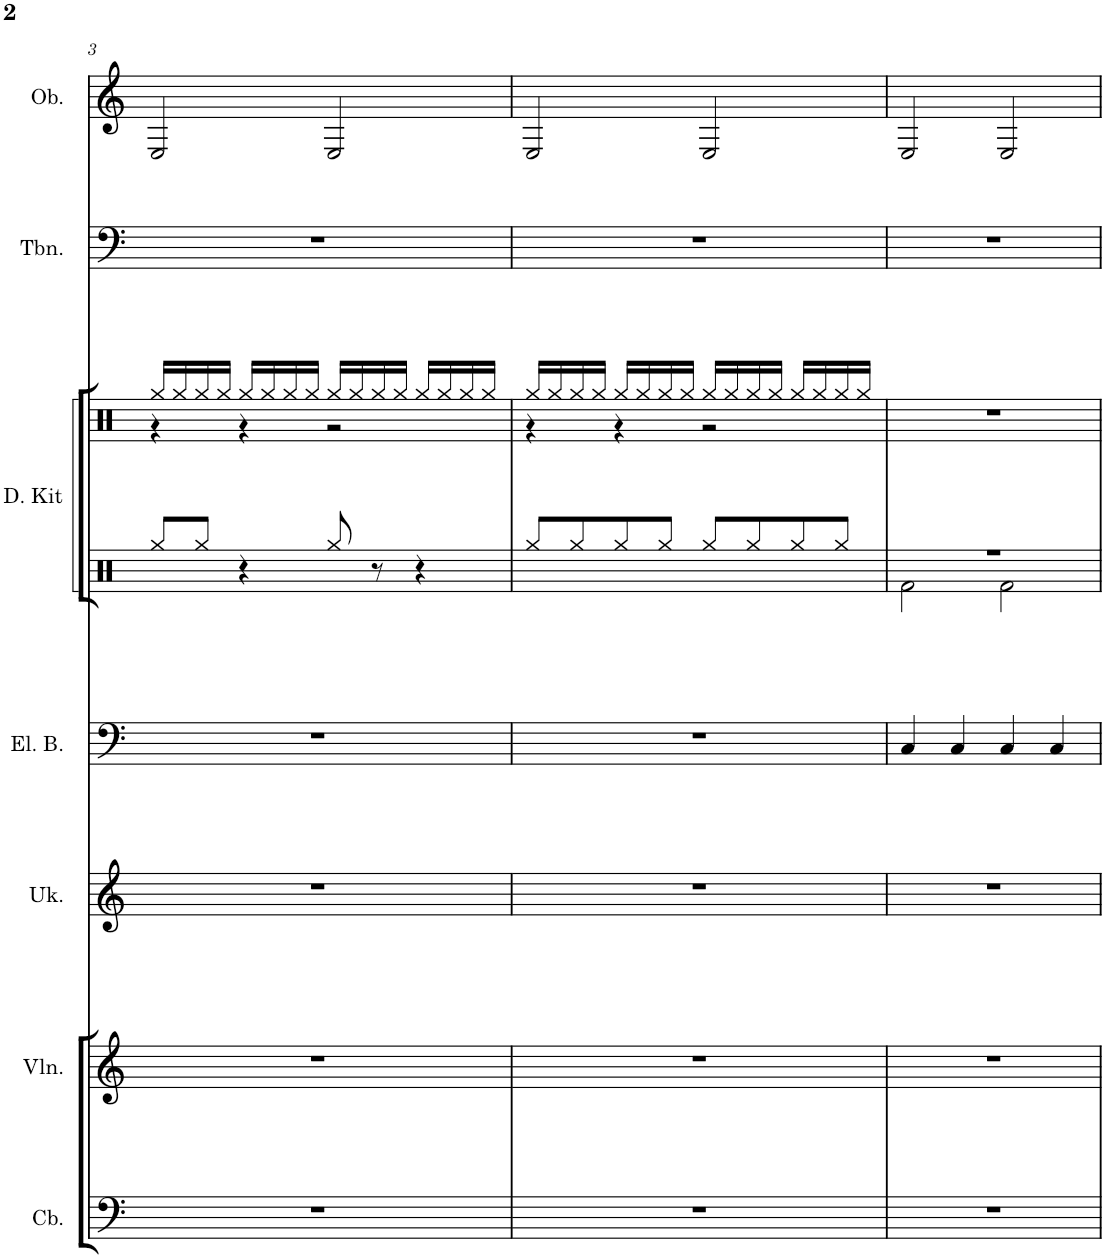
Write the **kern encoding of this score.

**kern	**kern	**kern	**kern	**kern	**kern	**kern	**kern
*part7	*part6	*part5	*part4	*part3	*part3	*part2	*part1
*staff8	*staff7	*staff6	*staff5	*staff4	*staff3	*staff2	*staff1
*I"Contrabass	*I"Violin	*I"Ukulele	*I"Electric Bass	*I"Drum Kit	*	*I"Trombone	*I"Oboe
*I'Cb.	*I'Vln.	*I'Uk.	*I'El. B.	*I'D. Kit	*	*I'Tbn.	*I'Ob.
!!LO:PB:g=z
*clefF4	*clefG2	*clefG2	*clefF4	*clefX	*clefX	*clefF4	*clefG2
*Trd7c12	*	*	*Trd7c12	*	*	*	*
*k[]	*k[]	*k[]	*k[]	*	*k[]	*k[]	*k[]
*M4/4	*M4/4	*M4/4	*M4/4	*M4/4	*M4/4	*M4/4	*M4/4
=3	=3	=3	=3	=3	=3	=3	=3
*	*	*	*	*	*^	*	*
1r	1r	1r	1r	8Rgg/L	16Rgg/LL	4r	1r	2E/
.	.	.	.	.	16Rgg/	.	.	.
.	.	.	.	8Rgg/J	16Rgg/	.	.	.
.	.	.	.	.	16Rgg/JJ	.	.	.
.	.	.	.	4r	16Rgg/LL	4r	.	.
.	.	.	.	.	16Rgg/	.	.	.
.	.	.	.	.	16Rgg/	.	.	.
.	.	.	.	.	16Rgg/JJ	.	.	.
.	.	.	.	8Rgg/	16Rgg/LL	2r	.	2E/
.	.	.	.	.	16Rgg/	.	.	.
.	.	.	.	8r	16Rgg/	.	.	.
.	.	.	.	.	16Rgg/JJ	.	.	.
.	.	.	.	4r	16Rgg/LL	.	.	.
.	.	.	.	.	16Rgg/	.	.	.
.	.	.	.	.	16Rgg/	.	.	.
.	.	.	.	.	16Rgg/JJ	.	.	.
=4	=4	=4	=4	=4	=4	=4	=4	=4
1r	1r	1r	1r	8Rgg/L	16Rgg/LL	4r	1r	2E/
.	.	.	.	.	16Rgg/	.	.	.
.	.	.	.	8Rgg/	16Rgg/	.	.	.
.	.	.	.	.	16Rgg/JJ	.	.	.
.	.	.	.	8Rgg/	16Rgg/LL	4r	.	.
.	.	.	.	.	16Rgg/	.	.	.
.	.	.	.	8Rgg/J	16Rgg/	.	.	.
.	.	.	.	.	16Rgg/JJ	.	.	.
.	.	.	.	8Rgg/L	16Rgg/LL	2r	.	2E/
.	.	.	.	.	16Rgg/	.	.	.
.	.	.	.	8Rgg/	16Rgg/	.	.	.
.	.	.	.	.	16Rgg/JJ	.	.	.
.	.	.	.	8Rgg/	16Rgg/LL	.	.	.
.	.	.	.	.	16Rgg/	.	.	.
.	.	.	.	8Rgg/J	16Rgg/	.	.	.
.	.	.	.	.	16Rgg/JJ	.	.	.
*	*	*	*	*	*v	*v	*	*
=5	=5	=5	=5	=5	=5	=5	=5
*	*	*	*	*^	*	*	*
1r	1r	1r	4C/	1r	2Rf\	1r	1r	2E/
.	.	.	4C/	.	.	.	.	.
.	.	.	4C/	.	2Rf\	.	.	2E/
.	.	.	4C/	.	.	.	.	.
*	*	*	*	*v	*v	*	*	*
=	=	=	=	=	=	=	=
*-	*-	*-	*-	*-	*-	*-	*-
